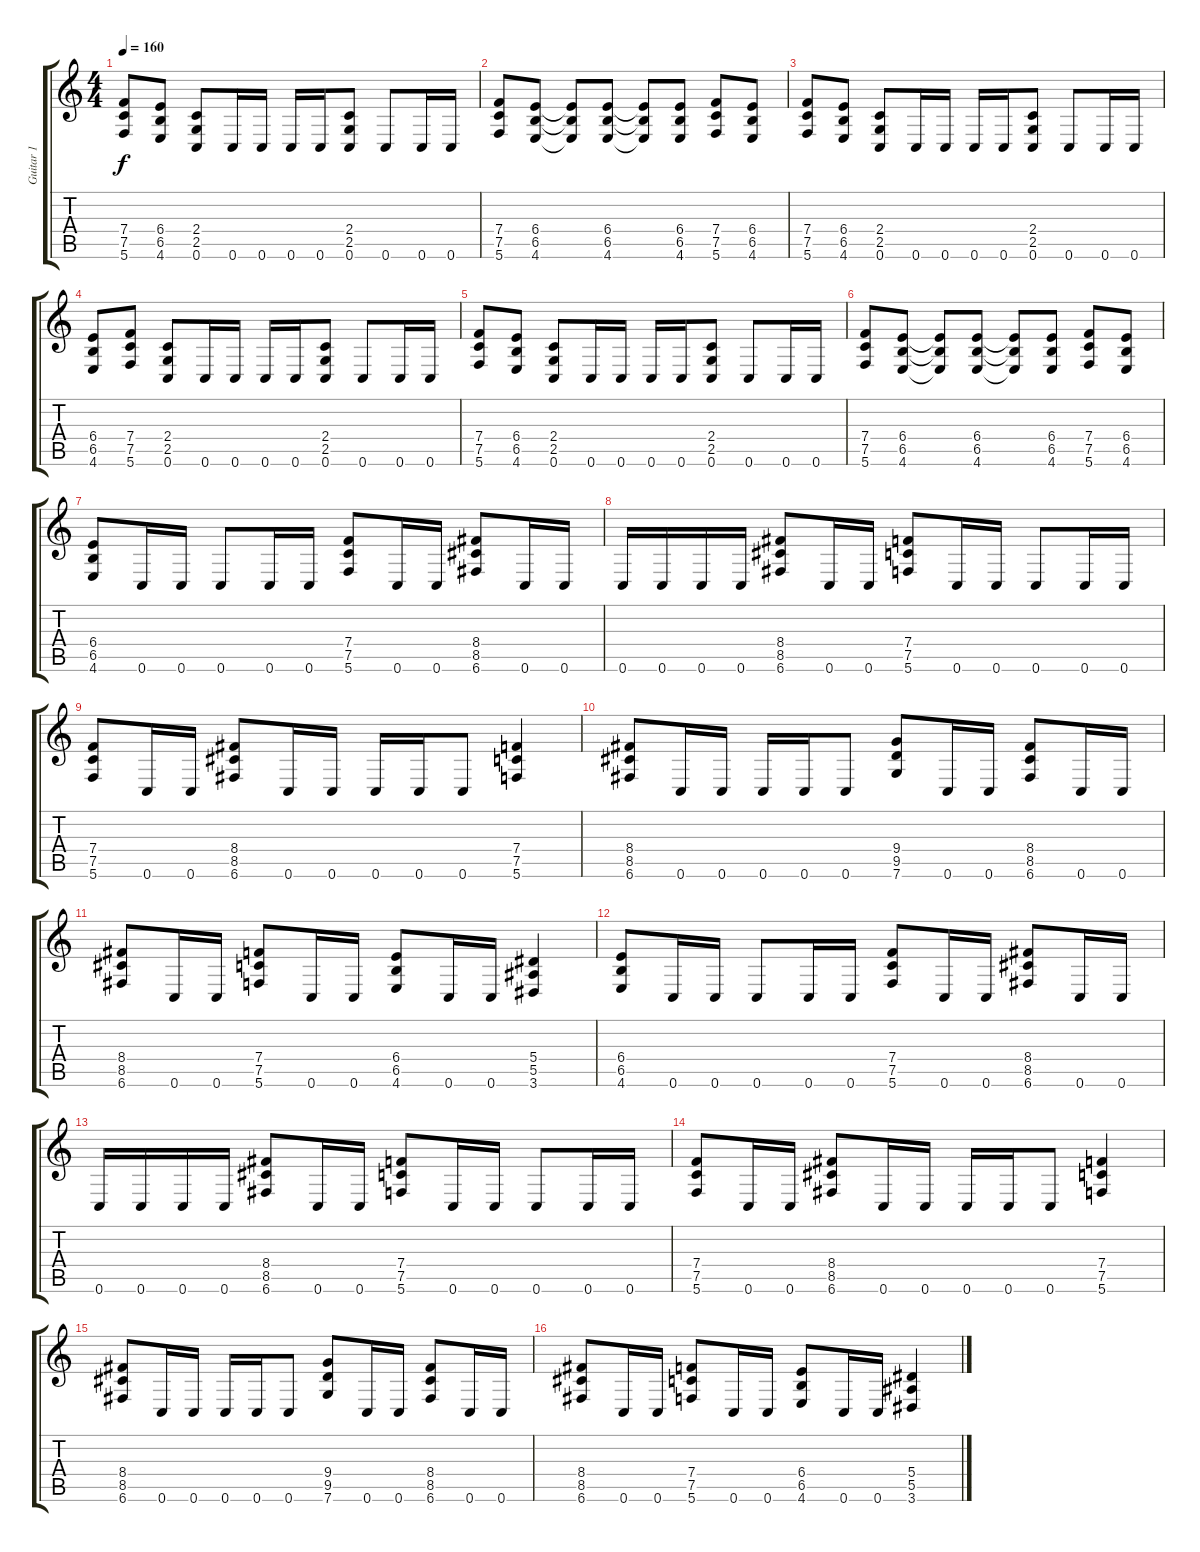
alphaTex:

\track ("Guitar 1" "Guitar 1") {instrument distortionguitar}
\staff {score tabs}
\tuning (C4 G3 Eb3 Bb2 F2 C2) {hide}
\ts (4 4)
\tempo 160
\clef g2
\ks c
(7.4 7.5 5.6).8{dy f} (6.4 6.5 4.6).8 (2.4 2.5 0.6).8 0.6.16 0.6.16 0.6.16 0.6.16 (2.4 2.5 0.6).8 0.6.8 0.6.16 0.6.16 |
(7.4 7.5 5.6).8 (6.4 6.5 4.6).8 (6.4{t} 6.5{t} 4.6{t}).8 (6.4 6.5 4.6).8 (6.4{t} 6.5{t} 4.6{t}).8 (6.4 6.5 4.6).8 (7.4 7.5 5.6).8 (6.4 6.5 4.6).8 |
(7.4 7.5 5.6).8 (6.4 6.5 4.6).8 (2.4 2.5 0.6).8 0.6.16 0.6.16 0.6.16 0.6.16 (2.4 2.5 0.6).8 0.6.8 0.6.16 0.6.16 |
(6.4 6.5 4.6).8 (7.4 7.5 5.6).8 (2.4 2.5 0.6).8 0.6.16 0.6.16 0.6.16 0.6.16 (2.4 2.5 0.6).8 0.6.8 0.6.16 0.6.16 |
(7.4 7.5 5.6).8 (6.4 6.5 4.6).8 (2.4 2.5 0.6).8 0.6.16 0.6.16 0.6.16 0.6.16 (2.4 2.5 0.6).8 0.6.8 0.6.16 0.6.16 |
(7.4 7.5 5.6).8 (6.4 6.5 4.6).8 (6.4{t} 6.5{t} 4.6{t}).8 (6.4 6.5 4.6).8 (6.4{t} 6.5{t} 4.6{t}).8 (6.4 6.5 4.6).8 (7.4 7.5 5.6).8 (6.4 6.5 4.6).8 |
(6.4 6.5 4.6).8 0.6.16 0.6.16 0.6.8 0.6.16 0.6.16 (7.4 7.5 5.6).8 0.6.16 0.6.16 (8.4 8.5 6.6).8 0.6.16 0.6.16 |
0.6.16 0.6.16 0.6.16 0.6.16 (8.4 8.5 6.6).8 0.6.16 0.6.16 (7.4 7.5 5.6).8 0.6.16 0.6.16 0.6.8 0.6.16 0.6.16 |
(7.4 7.5 5.6).8 0.6.16 0.6.16 (8.4 8.5 6.6).8 0.6.16 0.6.16 0.6.16 0.6.16 0.6.8 (7.4 7.5 5.6).4 |
(8.4 8.5 6.6).8 0.6.16 0.6.16 0.6.16 0.6.16 0.6.8 (9.4 9.5 7.6).8 0.6.16 0.6.16 (8.4 8.5 6.6).8 0.6.16 0.6.16 |
(8.4 8.5 6.6).8 0.6.16 0.6.16 (7.4 7.5 5.6).8 0.6.16 0.6.16 (6.4 6.5 4.6).8 0.6.16 0.6.16 (5.4 5.5 3.6).4 |
(6.4 6.5 4.6).8 0.6.16 0.6.16 0.6.8 0.6.16 0.6.16 (7.4 7.5 5.6).8 0.6.16 0.6.16 (8.4 8.5 6.6).8 0.6.16 0.6.16 |
0.6.16 0.6.16 0.6.16 0.6.16 (8.4 8.5 6.6).8 0.6.16 0.6.16 (7.4 7.5 5.6).8 0.6.16 0.6.16 0.6.8 0.6.16 0.6.16 |
(7.4 7.5 5.6).8 0.6.16 0.6.16 (8.4 8.5 6.6).8 0.6.16 0.6.16 0.6.16 0.6.16 0.6.8 (7.4 7.5 5.6).4 |
(8.4 8.5 6.6).8 0.6.16 0.6.16 0.6.16 0.6.16 0.6.8 (9.4 9.5 7.6).8 0.6.16 0.6.16 (8.4 8.5 6.6).8 0.6.16 0.6.16 |
(8.4 8.5 6.6).8 0.6.16 0.6.16 (7.4 7.5 5.6).8 0.6.16 0.6.16 (6.4 6.5 4.6).8 0.6.16 0.6.16 (5.4 5.5 3.6).4
